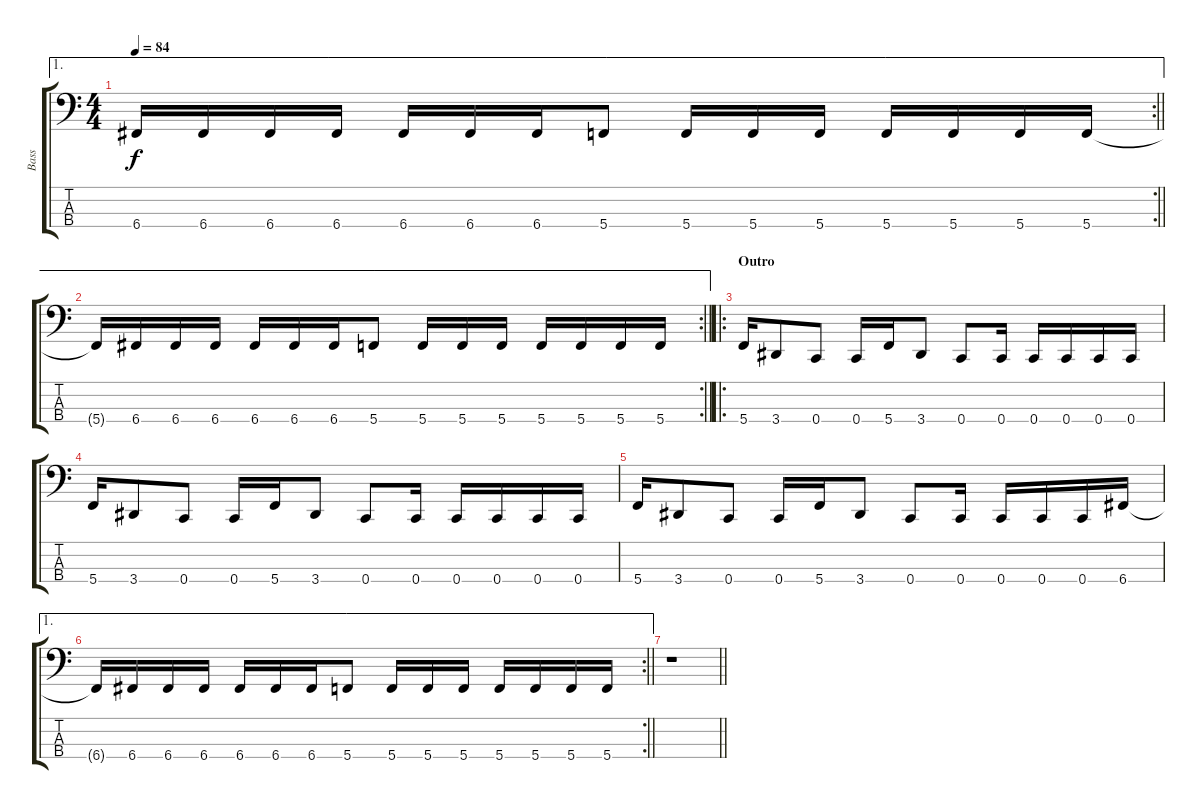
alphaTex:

\track ("Bass" "Bass") {instrument electricbasspick}
\staff {score tabs}
\tuning (F2 C2 G1 C1) {hide}
\ae 1
\rc 2
\ts (4 4)
\tempo 84
\clef f4
\barLineRight lightlight
\ks c
6.4{t}.16{dy f} 6.4.16 6.4.16 6.4.16 6.4.16 6.4.16 6.4.16 5.4.8 5.4.16 5.4.16 5.4.16 5.4.16 5.4.16 5.4.16 5.4.16 |
\ae 1
\rc 2
\barLineRight lightlight
5.4{t}.16 6.4.16 6.4.16 6.4.16 6.4.16 6.4.16 6.4.16 5.4.8 5.4.16 5.4.16 5.4.16 5.4.16 5.4.16 5.4.16 5.4.16 |
\ro
\section ("" "Outro")
5.4.16 3.4.8 0.4.8 0.4.16 5.4.16 3.4.8 0.4.8 0.4.16 0.4.16 0.4.16 0.4.16 0.4.16 |
5.4.16 3.4.8 0.4.8 0.4.16 5.4.16 3.4.8 0.4.8 0.4.16 0.4.16 0.4.16 0.4.16 0.4.16 |
5.4.16 3.4.8 0.4.8 0.4.16 5.4.16 3.4.8 0.4.8 0.4.16 0.4.16 0.4.16 0.4.16 6.4.16 |
\ae 1
\rc 2
\barLineRight lightlight
6.4{t}.16 6.4.16 6.4.16 6.4.16 6.4.16 6.4.16 6.4.16 5.4.8 5.4.16 5.4.16 5.4.16 5.4.16 5.4.16 5.4.16 5.4.16 |
\barLineRight lightlight
r.1
